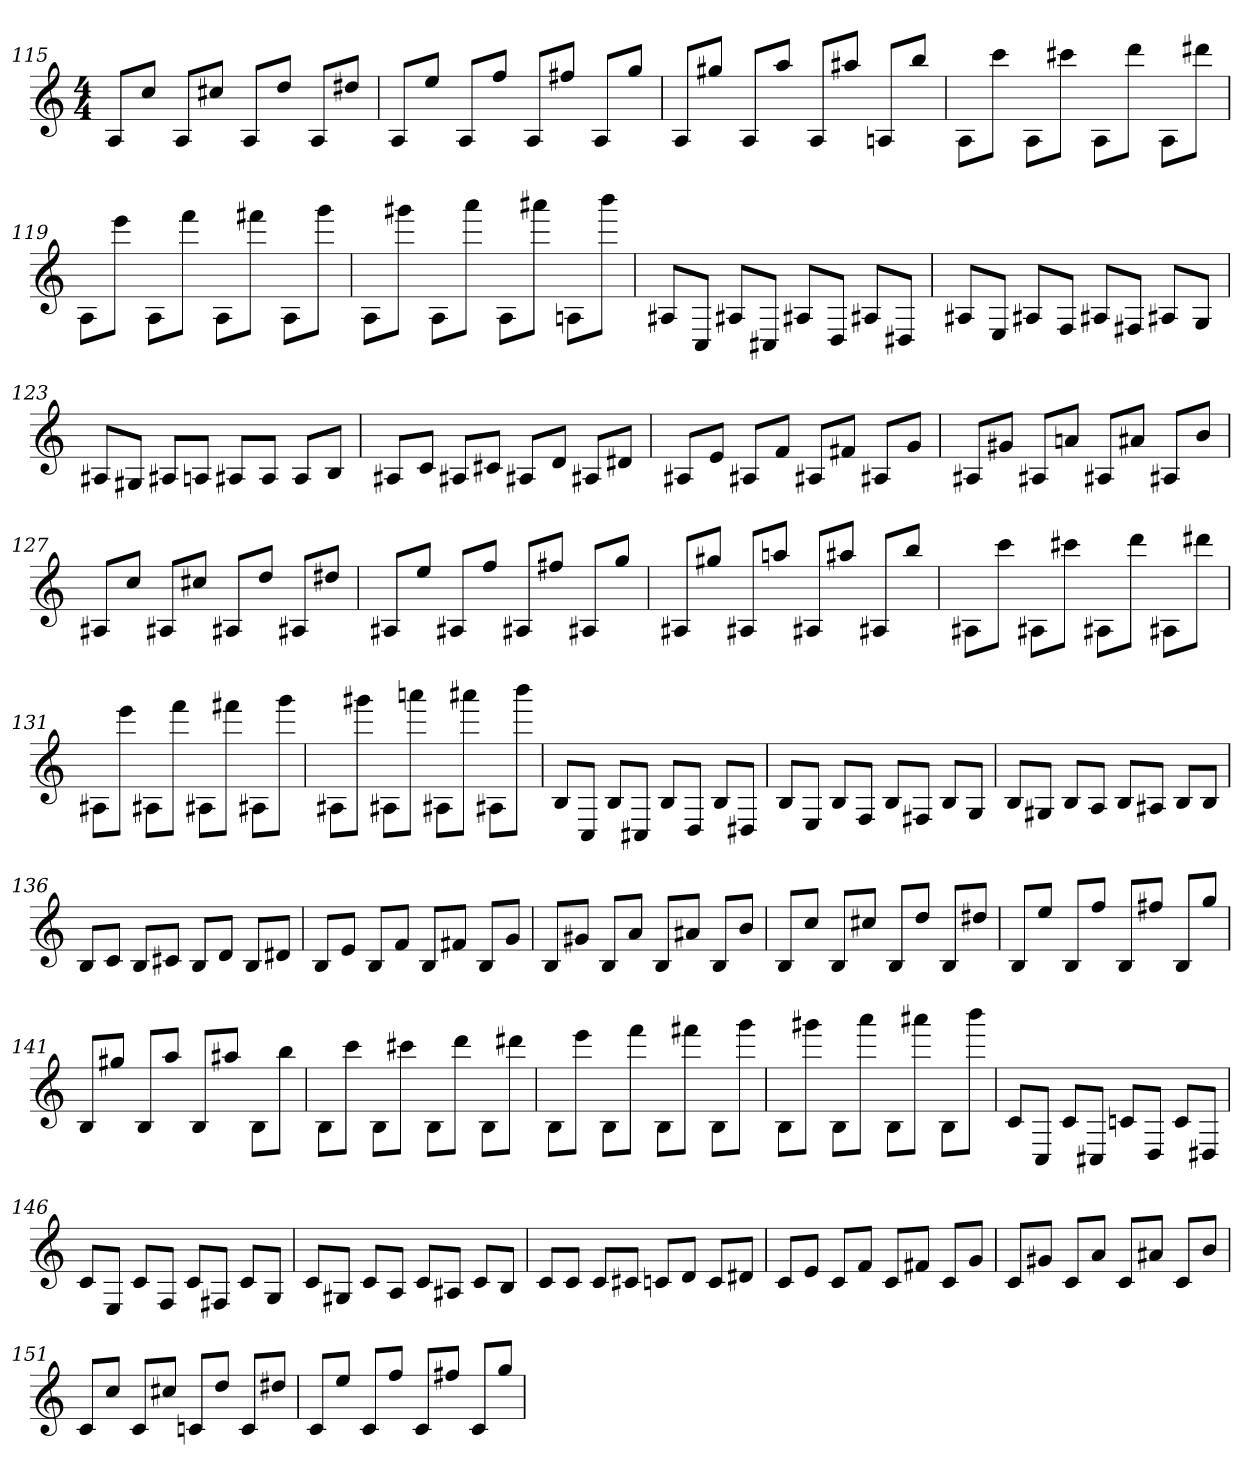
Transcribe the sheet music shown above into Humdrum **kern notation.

**kern
*part1
*staff1
*clefG2
*M4/4
=115
8A/L
8cc/J
8A/L
8cc#X/J
8A/L
8dd/J
8A/L
8dd#X/J
=116
8A/L
8ee/J
8A/L
8ff/J
8A/L
8ff#X/J
8A/L
8gg/J
=117
8A/L
8gg#X/J
8A/L
8aa/J
8A/L
8aa#X/J
8An/L
8bb/J
=118
8A\L
8ccc\J
8A\L
8ccc#X\J
8A\L
8ddd\J
8A\L
8ddd#X\J
=119
8A\L
8eee\J
8A\L
8fff\J
8A\L
8fff#X\J
8A\L
8ggg\J
=120
8A\L
8ggg#X\J
8A\L
8aaa\J
8A\L
8aaa#X\J
8An\L
8bbb\J
=121
8A#X/L
8C/J
8A#X/L
8C#X/J
8A#X/L
8D/J
8A#X/L
8D#X/J
=122
8A#X/L
8E/J
8A#X/L
8F/J
8A#X/L
8F#X/J
8A#X/L
8G/J
=123
8A#X/L
8G#X/J
8A#X/L
8An/J
8A#X/L
8A#/J
8A#/L
8B/J
=124
8A#X/L
8c/J
8A#X/L
8c#X/J
8A#X/L
8d/J
8A#X/L
8d#X/J
=125
8A#X/L
8e/J
8A#X/L
8f/J
8A#X/L
8f#X/J
8A#X/L
8g/J
=126
8A#X/L
8g#X/J
8A#X/L
8an/J
8A#X/L
8a#X/J
8A#X/L
8b/J
=127
8A#X/L
8cc/J
8A#X/L
8cc#X/J
8A#X/L
8dd/J
8A#X/L
8dd#X/J
=128
8A#X/L
8ee/J
8A#X/L
8ff/J
8A#X/L
8ff#X/J
8A#X/L
8gg/J
=129
8A#X/L
8gg#X/J
8A#X/L
8aan/J
8A#X/L
8aa#X/J
8A#X/L
8bb/J
=130
8A#X\L
8ccc\J
8A#X\L
8ccc#X\J
8A#X\L
8ddd\J
8A#X\L
8ddd#X\J
=131
8A#X\L
8eee\J
8A#X\L
8fff\J
8A#X\L
8fff#X\J
8A#X\L
8ggg\J
=132
8A#X\L
8ggg#X\J
8A#X\L
8aaan\J
8A#X\L
8aaa#X\J
8A#X\L
8bbb\J
=133
8B/L
8C/J
8B/L
8C#X/J
8B/L
8D/J
8B/L
8D#X/J
=134
8B/L
8E/J
8B/L
8F/J
8B/L
8F#X/J
8B/L
8G/J
=135
8B/L
8G#X/J
8B/L
8A/J
8B/L
8A#X/J
8B/L
8B/J
=136
8B/L
8c/J
8B/L
8c#X/J
8B/L
8d/J
8B/L
8d#X/J
=137
8B/L
8e/J
8B/L
8f/J
8B/L
8f#X/J
8B/L
8g/J
=138
8B/L
8g#X/J
8B/L
8a/J
8B/L
8a#X/J
8B/L
8b/J
=139
8B/L
8cc/J
8B/L
8cc#X/J
8B/L
8dd/J
8B/L
8dd#X/J
=140
8B/L
8ee/J
8B/L
8ff/J
8B/L
8ff#X/J
8B/L
8gg/J
=141
8B/L
8gg#X/J
8B/L
8aa/J
8B/L
8aa#X/J
8B\L
8bb\J
=142
8B\L
8ccc\J
8B\L
8ccc#X\J
8B\L
8ddd\J
8B\L
8ddd#X\J
=143
8B\L
8eee\J
8B\L
8fff\J
8B\L
8fff#X\J
8B\L
8ggg\J
=144
8B\L
8ggg#X\J
8B\L
8aaa\J
8B\L
8aaa#X\J
8B\L
8bbb\J
=145
8c/L
8C/J
8c/L
8C#X/J
8cn/L
8D/J
8c/L
8D#X/J
=146
8c/L
8E/J
8c/L
8F/J
8c/L
8F#X/J
8c/L
8G/J
=147
8c/L
8G#X/J
8c/L
8A/J
8c/L
8A#X/J
8c/L
8B/J
=148
8c/L
8c/J
8c/L
8c#X/J
8cn/L
8d/J
8c/L
8d#X/J
=149
8c/L
8e/J
8c/L
8f/J
8c/L
8f#X/J
8c/L
8g/J
=150
8c/L
8g#X/J
8c/L
8a/J
8c/L
8a#X/J
8c/L
8b/J
=151
8c/L
8cc/J
8c/L
8cc#X/J
8cn/L
8dd/J
8c/L
8dd#X/J
=152
8c/L
8ee/J
8c/L
8ff/J
8c/L
8ff#X/J
8c/L
8gg/J
=
*-
